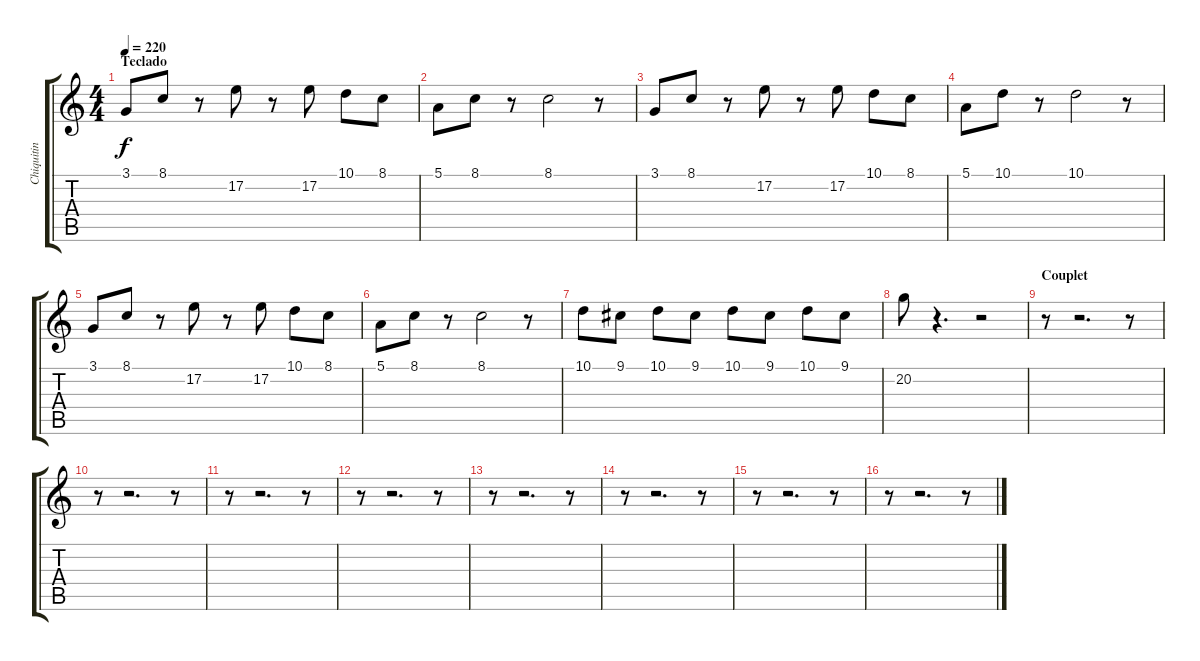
\track ("Chiquitin" "Chiquitin") {instrument trumpet}
\staff {score tabs}
\tuning (E4 B3 G3 D3 A2 E2) {hide}
\ts (4 4)
\section ("" "Teclado")
\tempo 220
\clef g2
\ks c
3.1.8{dy f instrument trumpet} 8.1.8 r.8 17.2.8 r.8 17.2.8 10.1.8 8.1.8 |
5.1.8 8.1.8 r.8 8.1.2 r.8 |
3.1.8 8.1.8 r.8 17.2.8 r.8 17.2.8 10.1.8 8.1.8 |
5.1.8 10.1.8 r.8 10.1.2 r.8 |
3.1.8 8.1.8 r.8 17.2.8 r.8 17.2.8 10.1.8 8.1.8 |
5.1.8 8.1.8 r.8 8.1.2 r.8 |
10.1.8 9.1.8 10.1.8 9.1.8 10.1.8 9.1.8 10.1.8 9.1.8 |
20.2.8 r.4{d} r.2 |
\section ("" "Couplet")
r.8 r.2{d} r.8 |
r.8 r.2{d} r.8 |
r.8 r.2{d} r.8 |
r.8 r.2{d} r.8 |
r.8 r.2{d} r.8 |
r.8 r.2{d} r.8 |
r.8 r.2{d} r.8 |
r.8 r.2{d} r.8
